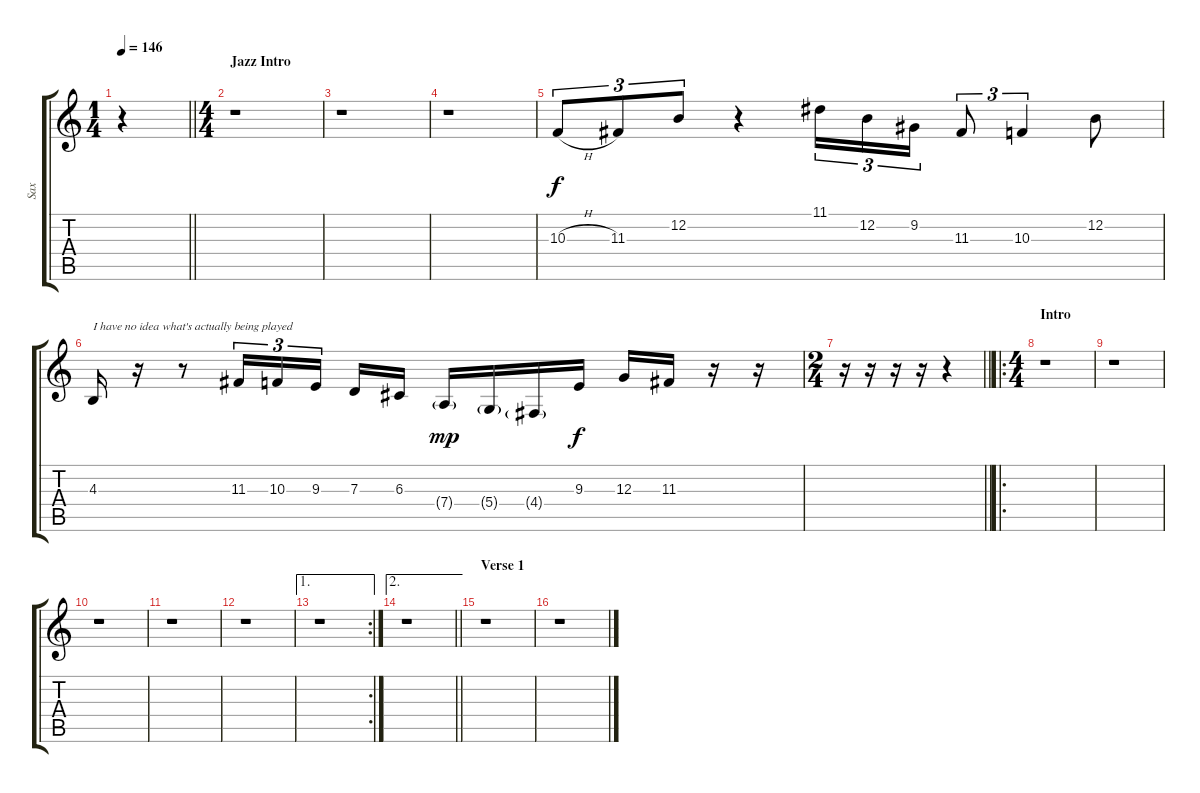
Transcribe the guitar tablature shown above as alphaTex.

\track ("Sax " "Sax ") {instrument sopranosax}
\staff {score tabs}
\tuning (E4 B3 G3 D3 A2 E2) {hide}
\ts (1 4)
\tempo 146
\clef g2
\barLineRight lightlight
\ks c
r.4{dy f instrument sopranosax} |
\ts (4 4)
\section ("" "Jazz Intro")
r.1 |
r.1 |
r.1 |
10.3{h}.8{tu (3 2)} 11.3.8{tu (3 2)} 12.2.8{tu (3 2)} r.4 11.1.16{tu (3 2)} 12.2.16{tu (3 2)} 9.2.16{tu (3 2)} 11.3.8{tu (3 2)} 10.3.4{tu (3 2)} 12.2.8 |
4.3.16{txt "I have no idea what's actually being played "} r.16 r.8 11.3.16{tu (3 2)} 10.3.16{tu (3 2)} 9.3.16{tu (3 2) beam splitsecondary} 7.3.16 6.3.16 7.4{g}.16{dy mp} 5.4{g}.16 4.4{g}.16 9.3.16{dy f} 12.3.16 11.3.16 r.16 r.16 |
\ts (2 4)
\barLineRight lightlight
r.16 r.16 r.16 r.16 r.4 |
\ro
\ts (4 4)
\section ("" "Intro")
r.1 |
r.1 |
r.1 |
r.1 |
r.1 |
\ae 1
\rc 2
r.1 |
\ae 2
\barLineRight lightlight
r.1 |
\section ("" "Verse 1")
r.1 |
r.1
